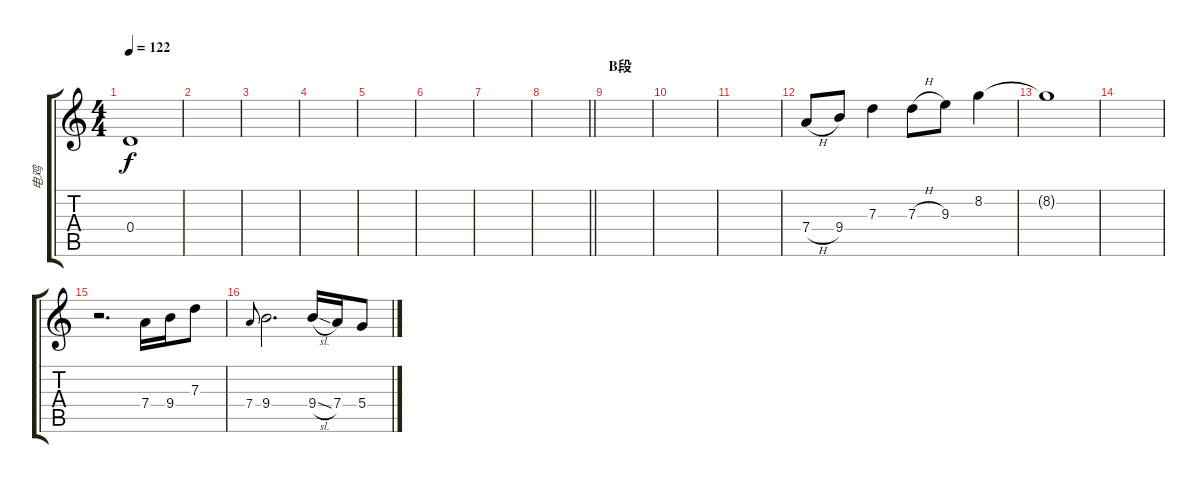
\track ("电鸡" "电鸡") {instrument electricguitarclean}
\staff {score tabs}
\tuning (E4 B3 G3 D3 A2 E2) {hide}
\ts (4 4)
\tempo 122
\clef g2
\ks c
0.4{t}.1{dy f} |
|
|
|
|
|
|
\barLineRight lightlight
|
\section ("" "B段")
|
|
|
7.4{h}.8 9.4.8 7.3.4 7.3{h}.8 9.3.8 8.2.4 |
8.2{t}.1 |
|
r.2{d} 7.4.16 9.4.16 7.3.8 |
7.4.8{gr onbeat} 9.4.2{d} 9.4{sl}.16 7.4.16 5.4.8
